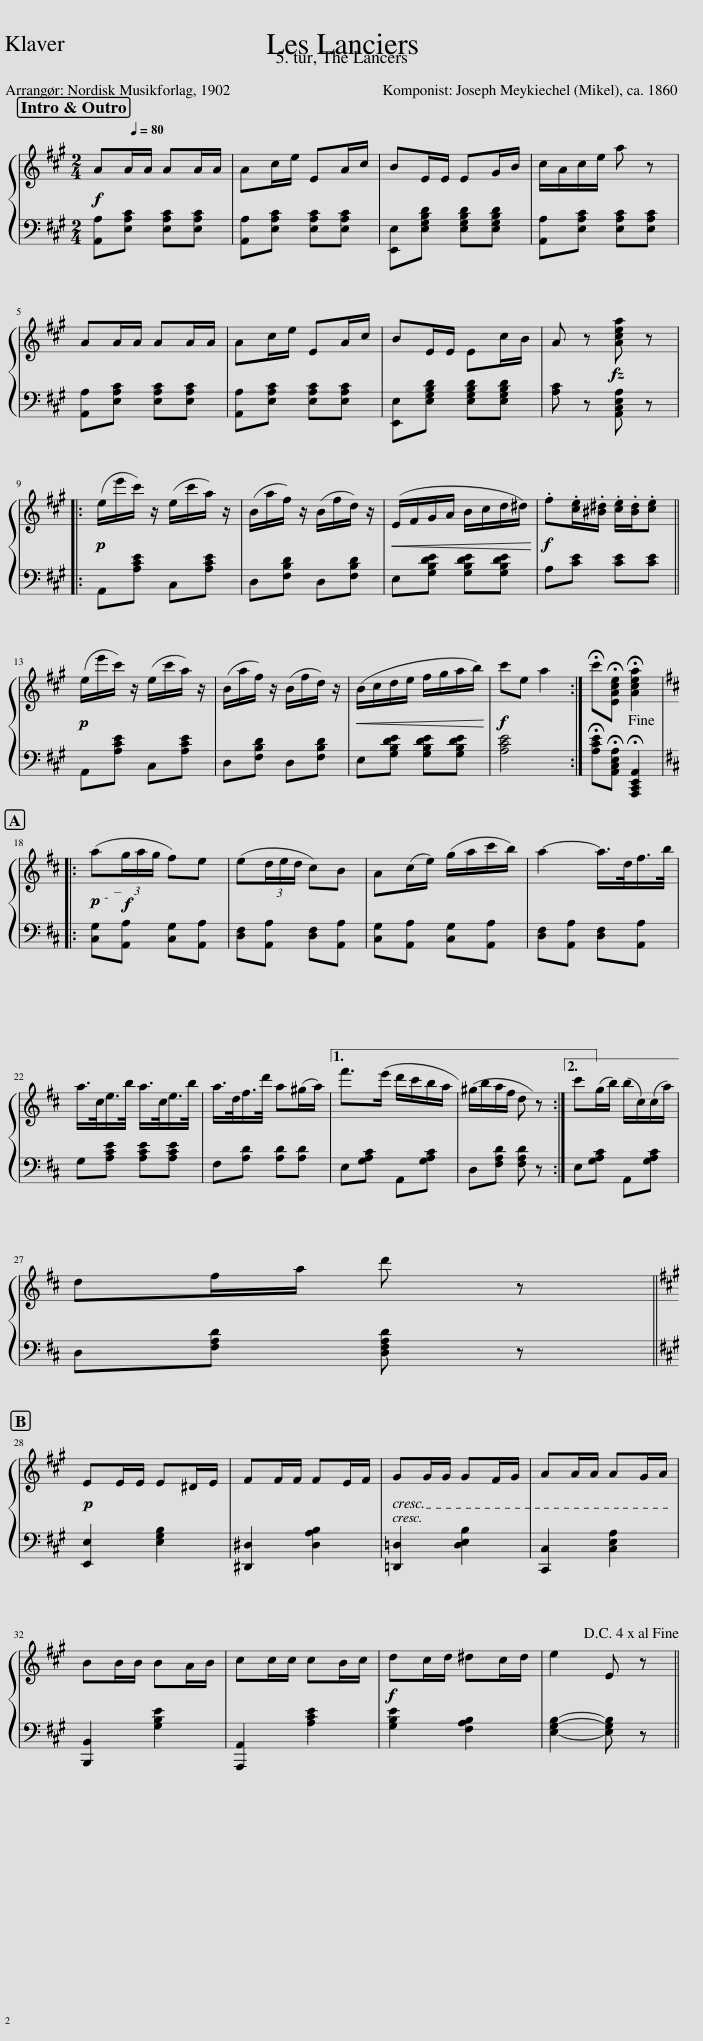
X:1
%%score { 1 2 }
L:1/8
Q:1/4=80
M:2/4
I:linebreak $
K:A
V:1 treble
V:2 bass
V:1
!f! AA/A/ AA/A/ | Ac/e/ EA/c/ | BE/E/ EG/B/ | c/A/c/e/ a z |$ AA/A/ AA/A/ | %5
 Ac/e/ EA/c/ | BE/E/ Ec/B/ | A z [Acea] z |:$!p! (e/e'/c'/) z/ (e/c'/a/) z/ | (B/a/f/) z/ (B/f/d/) z/ | %10
!<(! (E/F/G/A/ B/c/d/^d/)!<)! |!f! .f.[ce]/.[^B^d]/ .[ce]/.[Bd]/.[ce] ||$!p! (e/e'/c'/) z/ (e/c'/a/) z/ | (B/a/f/) z/ (B/f/d/) z/ |!<(! (B/c/d/e/ f/g/a/b/)!<)! | %15
!f! c'e a2 :| !fermata!c'!fermata![EAce] !fermata![Acea]2!fine! |:$[K:D]!p! (a(3!tenuto!g/a/g/ f)e | (e(3d/e/d/ c)B | A(c/e/) (g/a/c'/)b/ | %20
 a2- a/>d/f/>b/ |$ a/>c/e/>b/ a/>c/e/>b/ | a/>d/f/>d'/ a(^g/a/) |1 f'>(e' d'/)c'/b/a/ || (^g/b/)a/f/ d z :|2 %25
 c'(g/b/) (b/c/)(c/a/) ||$ df/a/ d' z ||$[K:A]!p! EE/E/ E^D/E/ | FF/F/ FE/F/ | GG/G/ GF/G/ | %30
 AA/A/ AG/A/ |$ BB/B/ BA/B/ | cc/c/ cB/c/ |!f! dc/d/ ^dc/d/ | e2 E z!D.C.! || %35
V:2
 [A,,A,][E,A,C] [E,A,C][E,A,C] | [A,,A,][E,A,C] [E,A,C][E,A,C] | [E,,E,][E,G,B,D] [E,G,B,D][E,G,B,D] | [A,,A,][E,A,C] [E,A,C][E,A,C] |$ [A,,A,][E,A,C] [E,A,C][E,A,C] | %5
 [A,,A,][E,A,C] [E,A,C][E,A,C] | [E,,E,][E,G,B,D] [E,G,B,D][E,G,B,D] | [A,C] z [A,,C,E,A,] z |:$ A,,[A,CE] C,[A,CE] | D,[F,B,D] D,[F,B,D] | %10
 E,[G,B,DE] [G,B,DE][G,B,DE] | A,[CE] [CE][CE] ||$ A,,[A,CE] C,[A,CE] | D,[F,B,D] D,[F,B,D] | E,[G,B,DE] [G,B,DE][G,B,DE] | %15
 [A,CE]4 :| !fermata![A,CE]!fermata![A,,C,E,A,] !fermata![A,,,C,,E,,A,,]2 |:$[K:D] [C,G,]!f![A,,A,] [C,G,][A,,A,] | [D,F,][A,,A,] [D,F,][A,,A,] | [C,G,][A,,A,] [C,G,][A,,A,] | %20
 [D,F,][A,,A,] [D,F,][A,,A,] |$ G,[A,CE] [A,CE][A,CE] | F,[A,D] [A,D][A,D] |1 E,[G,A,C] A,,[G,A,C] || D,[F,A,D] [F,A,D] z :|2 %25
 E,[G,A,C] A,,[G,A,C] ||$ D,[F,A,D] [D,F,A,D] z ||$[K:A] [E,,E,]2 [E,G,B,]2 | [^D,,^D,]2 [D,A,B,]2 | [=D,,=D,]2 [D,E,B,]2 | %30
 [C,,C,]2 [C,E,A,]2 |$ [B,,,B,,]2 [G,B,E]2 | [A,,,A,,]2 [A,CE]2 | [G,B,E]2 [F,A,B,]2 | [E,G,B,]2- [E,G,B,] z || %35
